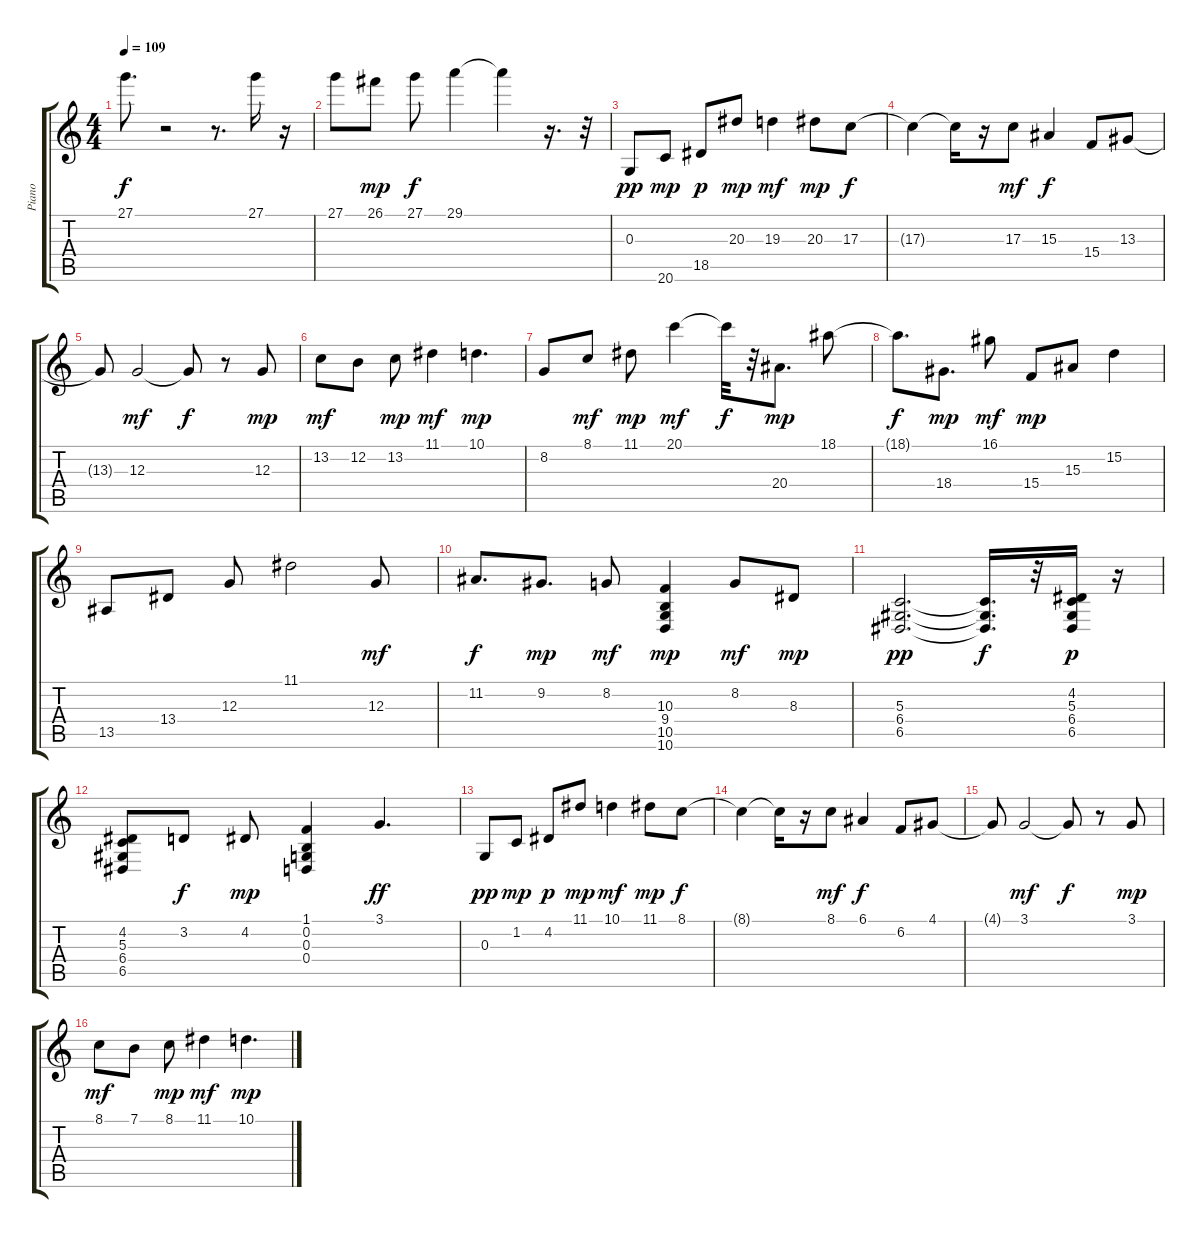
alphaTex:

\track ("Piano" "Piano") {instrument brightacousticpiano}
\staff {score tabs}
\tuning (E4 B3 G3 D3 A2 E2) {hide}
\ts (4 4)
\tempo 109
\clef g2
\ks c
27.1{t}.8{d dy f} r.2 r.8{d} 27.1.16 r.16 |
27.1.8 26.1.8{dy mp} 27.1.8{dy f} 29.1.4 29.1{t}.4 r.16{d} r.32 |
0.3.8{dy pp} 20.6.8{dy mp} 18.5.8{dy p} 20.3.8{dy mp} 19.3.4{dy mf} 20.3.8{dy mp} 17.3.8{dy f} |
17.3{t}.4 17.3{t}.16 r.16 17.3.8{dy mf} 15.3.4{dy f} 15.4.8 13.3.8 |
13.3{t}.8 12.3.2{dy mf} 12.3{t}.8{dy f} r.8 12.3.8{dy mp} |
13.2.8{dy mf} 12.2.8 13.2.8{dy mp} 11.1.4{dy mf} 10.1.4{d dy mp} |
8.2.8 8.1.8{dy mf} 11.1.8{dy mp} 20.1.4{dy mf} 20.1{t}.32{dy f} r.32 20.4.8{d dy mp} 18.1.8 |
18.1{t}.8{d dy f} 18.4.8{d dy mp} 16.1.8{dy mf} 15.4.8{dy mp} 15.3.8 15.2.4 |
13.5.8 13.4.8 12.3.8 11.1.2 12.3.8{dy mf} |
11.2.8{d dy f} 9.2.8{d dy mp} 8.2.8{dy mf} (10.3 9.4 10.5 10.6).4{dy mp} 8.2.8{dy mf} 8.3.8{dy mp} |
(5.3 6.4 6.5).2{d dy pp} (5.3{t} 6.4{t} 6.5{t}).16{d dy f} r.32 (4.2 5.3 6.4 6.5).16{dy p} r.16 |
(4.2 5.3 6.4 6.5).8 3.2.8{dy f} 4.2.8{dy mp} (1.1 0.2 0.3 0.4).4 3.1.4{d dy ff} |
0.3.8{dy pp} 1.2.8{dy mp} 4.2.8{dy p} 11.1.8{dy mp} 10.1.4{dy mf} 11.1.8{dy mp} 8.1.8{dy f} |
8.1{t}.4 8.1{t}.16 r.16 8.1.8{dy mf} 6.1.4{dy f} 6.2.8 4.1.8 |
4.1{t}.8 3.1.2{dy mf} 3.1{t}.8{dy f} r.8 3.1.8{dy mp} |
8.1.8{dy mf} 7.1.8 8.1.8{dy mp} 11.1.4{dy mf} 10.1.4{d dy mp}
